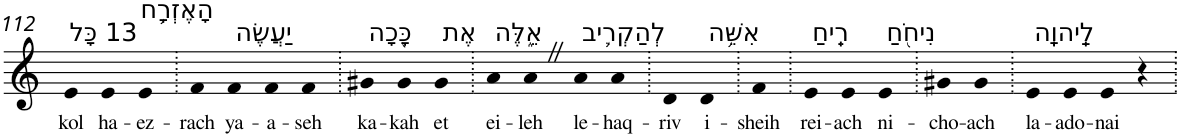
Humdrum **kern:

**kern	**text
*part1	*part1
*staff1	*staff1
*I"Piano	*
*I'Pno	*
!!LO:PB:g=z
*clefG2	*
*k[]	*
=112	=112
!LO:TX:a:t=13 כָּל	!
!	!LO:LY:b
4e	kol
!LO:TX:a:t=הָאֶזְרָ֥ח	!
!	!LO:LY:b
4e	ha-
!	!LO:LY:b
4e	-ez-
=113.	=113.
!	!LO:LY:b
4f	-rach
!LO:TX:a:t=יַעֲשֶׂה	!
!	!LO:LY:b
4f	ya-
!	!LO:LY:b
4f	-a-
!	!LO:LY:b
4f	-seh
=114.	=114.
!LO:TX:a:t=כָּ֖כָה	!
!	!LO:LY:b
4g#X	ka-
!	!LO:LY:b
4g#	-kah
!LO:TX:a:t=אֶת	!
!	!LO:LY:b
4g#	et
=115.	=115.
!LO:TX:a:t=אֵ֑לֶּה	!
!	!LO:LY:b
4a	ei-
!	!LO:LY:b
4aZ	-leh
!LO:TX:a:t=לְהַקְרִ֛יב	!
!	!LO:LY:b
4a	le-
!	!LO:LY:b
4a	-haq-
=116.	=116.
!	!LO:LY:b
4d	-riv
!LO:TX:a:t=אִשֵּׁ֥ה	!
!	!LO:LY:b
4d	i-
=117.	=117.
!	!LO:LY:b
4f	-sheih
=118.	=118.
!LO:TX:a:t=רֵֽיחַ	!
!	!LO:LY:b
4e	rei-
!	!LO:LY:b
4e	-ach
!LO:TX:a:t=נִיחֹ֖חַ	!
!	!LO:LY:b
4e	ni-
=119.	=119.
!	!LO:LY:b
4g#X	-cho-
!	!LO:LY:b
4g#	-ach
=120.	=120.
!LO:TX:a:t=לַֽיהוָֽה	!
!	!LO:LY:b
4e	la-
!	!LO:LY:b
4e	-ado-
!	!LO:LY:b
4e	-nai
4r	.
=.	=.
*-	*-
